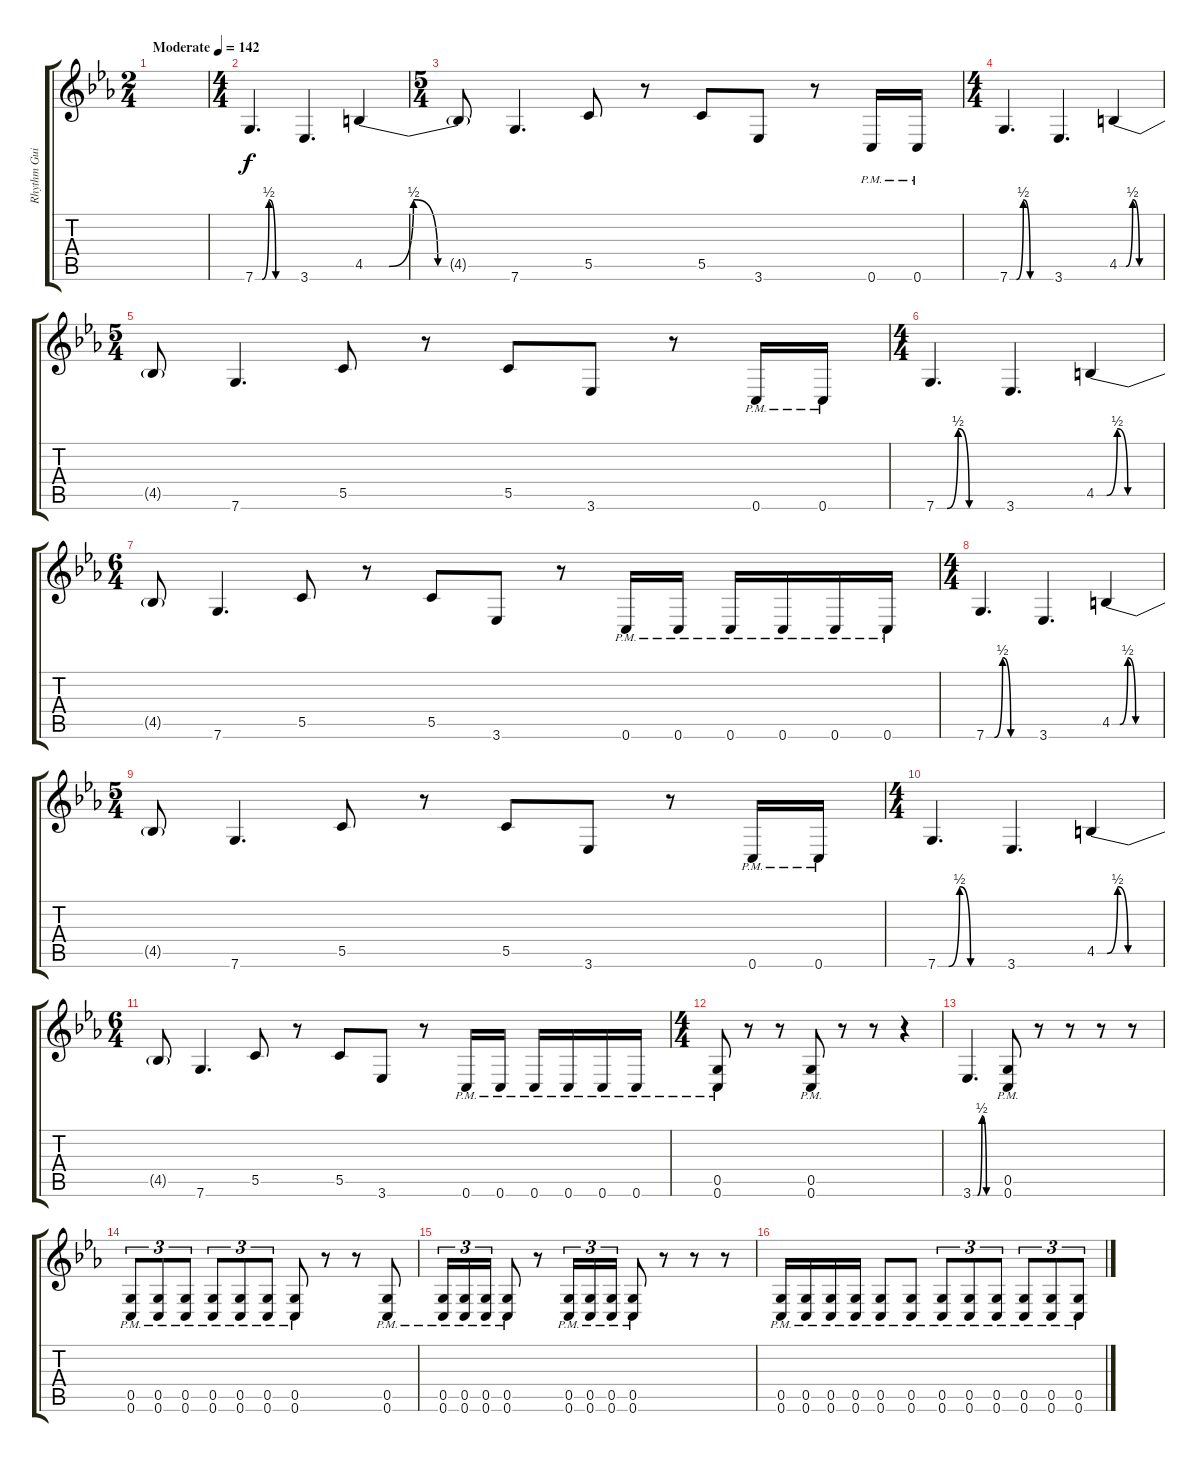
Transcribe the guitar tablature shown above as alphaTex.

\track ("Rhythm Guitar" "Rhythm Gui") {instrument distortionguitar}
\staff {score tabs}
\tuning (D4 A3 F3 C3 G2 C2) {hide}
\ts (2 4)
\tempo (142 "Moderate")
\clef g2
\ks cminor
|
\ts (4 4)
7.6{be (custom 0 0 10 0 20 2 30 0 60 0)}.4{d} 3.6.4{d} 4.5{be (custom 0 0 10 0 20 2 30 0 60 0)}.4 |
\ts (5 4)
4.5{t}.8 7.6.4{d} 5.5.8 r.8 5.5.8 3.6.8 r.8 0.6{pm}.16 0.6{pm}.16 |
\ts (4 4)
7.6{be (custom 0 0 10 0 20 2 30 0 60 0)}.4{d} 3.6.4{d} 4.5{be (custom 0 0 10 0 20 2 30 0 60 0)}.4 |
\ts (5 4)
4.5{t}.8 7.6.4{d} 5.5.8 r.8 5.5.8 3.6.8 r.8 0.6{pm}.16 0.6{pm}.16 |
\ts (4 4)
7.6{be (custom 0 0 10 0 20 2 30 0 60 0)}.4{d} 3.6.4{d} 4.5{be (custom 0 0 10 0 20 2 30 0 60 0)}.4 |
\ts (6 4)
4.5{t}.8 7.6.4{d} 5.5.8 r.8 5.5.8 3.6.8 r.8 0.6{pm}.16 0.6{pm}.16 0.6{pm}.16 0.6{pm}.16 0.6{pm}.16 0.6{pm}.16 |
\ts (4 4)
7.6{be (custom 0 0 10 0 20 2 30 0 60 0)}.4{d} 3.6.4{d} 4.5{be (custom 0 0 10 0 20 2 30 0 60 0)}.4 |
\ts (5 4)
4.5{t}.8 7.6.4{d} 5.5.8 r.8 5.5.8 3.6.8 r.8 0.6{pm}.16 0.6{pm}.16 |
\ts (4 4)
7.6{be (custom 0 0 10 0 20 2 30 0 60 0)}.4{d} 3.6.4{d} 4.5{be (custom 0 0 10 0 20 2 30 0 60 0)}.4 |
\ts (6 4)
4.5{t}.8 7.6.4{d} 5.5.8 r.8 5.5.8 3.6.8 r.8 0.6{pm}.16 0.6{pm}.16 0.6{pm}.16 0.6{pm}.16 0.6{pm}.16 0.6{pm}.16 |
\ts (4 4)
(0.5{pm} 0.6{pm}).8 r.8 r.8 (0.5{pm} 0.6{pm}).8 r.8 r.8 r.4 |
3.6{be (custom 0 0 10 0 20 2 30 0 60 0)}.4{d} (0.5{pm} 0.6{pm}).8 r.8 r.8 r.8 r.8 |
(0.5{pm} 0.6{pm}).8{tu (3 2)} (0.5{pm} 0.6{pm}).8{tu (3 2)} (0.5{pm} 0.6{pm}).8{tu (3 2)} (0.5{pm} 0.6{pm}).8{tu (3 2)} (0.5{pm} 0.6{pm}).8{tu (3 2)} (0.5{pm} 0.6{pm}).8{tu (3 2)} (0.5{pm} 0.6{pm}).8 r.8 r.8 (0.5{pm} 0.6{pm}).8 |
(0.5{pm} 0.6{pm}).16{tu (3 2)} (0.5{pm} 0.6{pm}).16{tu (3 2)} (0.5{pm} 0.6{pm}).16{tu (3 2)} (0.5{pm} 0.6{pm}).8 r.8 (0.5{pm} 0.6{pm}).16{tu (3 2)} (0.5{pm} 0.6{pm}).16{tu (3 2)} (0.5{pm} 0.6{pm}).16{tu (3 2)} (0.5{pm} 0.6{pm}).8 r.8 r.8 r.8 |
(0.5{pm} 0.6{pm}).16 (0.5{pm} 0.6{pm}).16 (0.5{pm} 0.6{pm}).16 (0.5{pm} 0.6{pm}).16 (0.5{pm} 0.6{pm}).8 (0.5{pm} 0.6{pm}).8 (0.5{pm} 0.6{pm}).8{tu (3 2)} (0.5{pm} 0.6{pm}).8{tu (3 2)} (0.5{pm} 0.6{pm}).8{tu (3 2)} (0.5{pm} 0.6{pm}).8{tu (3 2)} (0.5{pm} 0.6{pm}).8{tu (3 2)} (0.5{pm} 0.6{pm}).8{tu (3 2)}
